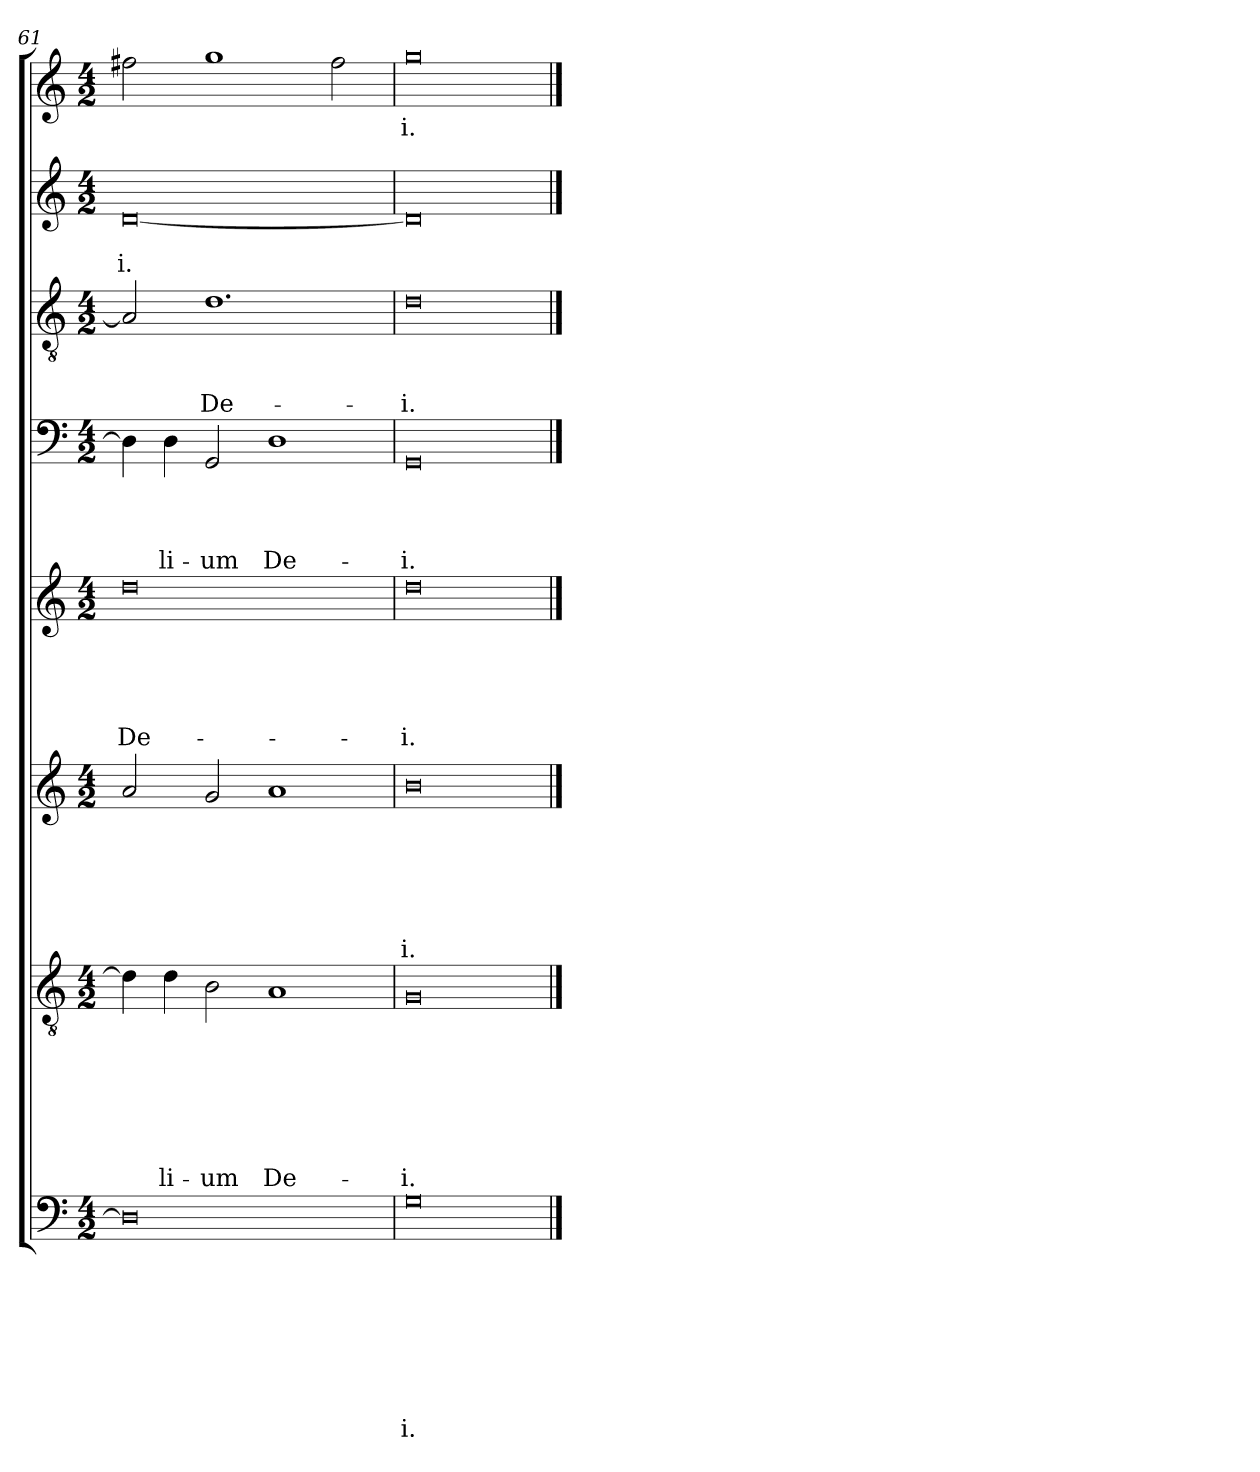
**kern	**text	**text	**text	**text	**text	**text	**text	**text	**kern	**text	**text	**text	**text	**text	**text	**text	**kern	**text	**text	**text	**text	**text	**text	**kern	**text	**text	**text	**text	**text	**kern	**text	**text	**text	**text	**kern	**text	**text	**text	**kern	**text	**text	**kern	**text
*part8	*part8	*part8	*part8	*part8	*part8	*part8	*part8	*part8	*part7	*part7	*part7	*part7	*part7	*part7	*part7	*part7	*part6	*part6	*part6	*part6	*part6	*part6	*part6	*part5	*part5	*part5	*part5	*part5	*part5	*part4	*part4	*part4	*part4	*part4	*part3	*part3	*part3	*part3	*part2	*part2	*part2	*part1	*part1
*staff8	*staff8	*staff8	*staff8	*staff8	*staff8	*staff8	*staff8	*staff8	*staff7	*staff7	*staff7	*staff7	*staff7	*staff7	*staff7	*staff7	*staff6	*staff6	*staff6	*staff6	*staff6	*staff6	*staff6	*staff5	*staff5	*staff5	*staff5	*staff5	*staff5	*staff4	*staff4	*staff4	*staff4	*staff4	*staff3	*staff3	*staff3	*staff3	*staff2	*staff2	*staff2	*staff1	*staff1
*clefF4	*	*	*	*	*	*	*	*	*clefGv2	*	*	*	*	*	*	*	*clefG2	*	*	*	*	*	*	*clefG2	*	*	*	*	*	*clefF4	*	*	*	*	*clefGv2	*	*	*	*clefG2	*	*	*clefG2	*
*k[]	*	*	*	*	*	*	*	*	*k[]	*	*	*	*	*	*	*	*k[]	*	*	*	*	*	*	*k[]	*	*	*	*	*	*k[]	*	*	*	*	*k[]	*	*	*	*k[]	*	*	*k[]	*
*C:	*	*	*	*	*	*	*	*	*C:	*	*	*	*	*	*	*	*C:	*	*	*	*	*	*	*C:	*	*	*	*	*	*C:	*	*	*	*	*C:	*	*	*	*C:	*	*	*C:	*
*M4/2	*	*	*	*	*	*	*	*	*M4/2	*	*	*	*	*	*	*	*M4/2	*	*	*	*	*	*	*M4/2	*	*	*	*	*	*M4/2	*	*	*	*	*M4/2	*	*	*	*M4/2	*	*	*M4/2	*
=61	=61	=61	=61	=61	=61	=61	=61	=61	=61	=61	=61	=61	=61	=61	=61	=61	=61	=61	=61	=61	=61	=61	=61	=61	=61	=61	=61	=61	=61	=61	=61	=61	=61	=61	=61	=61	=61	=61	=61	=61	=61	=61	=61
!	!	!	!	!	!	!	!	!	!	!	!	!	!	!	!	!	!	!	!	!	!	!	!	!	!	!	!	!	!LO:LY:b	!	!	!	!	!	!	!	!	!	!	!	!LO:LY:b	!	!
0D]	.	.	.	.	.	.	.	.	4d\]	.	.	.	.	.	.	.	2a/	.	.	.	.	.	.	0dd	.	.	.	.	De-	4D\]	.	.	.	.	2A/]	.	.	.	[0d	.	-i.	2ff#X\	.
!	!	!	!	!	!	!	!	!	!	!	!	!	!	!	!	!LO:LY:b	!	!	!	!	!	!	!	!	!	!	!	!	!	!	!	!	!	!LO:LY:b	!	!	!	!	!	!	!	!	!
.	.	.	.	.	.	.	.	.	4d\	.	.	.	.	.	.	-li-	.	.	.	.	.	.	.	.	.	.	.	.	.	4D\	.	.	.	-li-	.	.	.	.	.	.	.	.	.
!	!	!	!	!	!	!	!	!	!	!	!	!	!	!	!	!LO:LY:b	!	!	!	!	!	!	!	!	!	!	!	!	!	!	!	!	!	!LO:LY:b	!	!	!	!LO:LY:b	!	!	!	!	!
.	.	.	.	.	.	.	.	.	2B\	.	.	.	.	.	.	-um	2g/	.	.	.	.	.	.	.	.	.	.	.	.	2GG/	.	.	.	-um	1.d	.	.	De-	.	.	.	1gg	.
!	!	!	!	!	!	!	!	!	!	!	!	!	!	!	!	!LO:LY:b	!	!	!	!	!	!	!	!	!	!	!	!	!	!	!	!	!	!LO:LY:b	!	!	!	!	!	!	!	!	!
.	.	.	.	.	.	.	.	.	1A	.	.	.	.	.	.	De-	1a	.	.	.	.	.	.	.	.	.	.	.	.	1D	.	.	.	De-	.	.	.	.	.	.	.	.	.
.	.	.	.	.	.	.	.	.	.	.	.	.	.	.	.	.	.	.	.	.	.	.	.	.	.	.	.	.	.	.	.	.	.	.	.	.	.	.	.	.	.	2ff#\	.
=62	=62	=62	=62	=62	=62	=62	=62	=62	=62	=62	=62	=62	=62	=62	=62	=62	=62	=62	=62	=62	=62	=62	=62	=62	=62	=62	=62	=62	=62	=62	=62	=62	=62	=62	=62	=62	=62	=62	=62	=62	=62	=62	=62
!	!	!	!	!	!	!	!	!LO:LY:b	!	!	!	!	!	!	!	!LO:LY:b	!	!	!	!	!	!	!LO:LY:b	!	!	!	!	!	!LO:LY:b	!	!	!	!	!LO:LY:b	!	!	!	!LO:LY:b	!	!	!	!	!LO:LY:b
0G	.	.	.	.	.	.	.	-i.	0G	.	.	.	.	.	.	-i.	0b	.	.	.	.	.	-i.	0dd	.	.	.	.	-i.	0GG	.	.	.	-i.	0d	.	.	-i.	0d]	.	.	0gg	-i.
==	==	==	==	==	==	==	==	==	==	==	==	==	==	==	==	==	==	==	==	==	==	==	==	==	==	==	==	==	==	==	==	==	==	==	==	==	==	==	==	==	==	==	==
*-	*-	*-	*-	*-	*-	*-	*-	*-	*-	*-	*-	*-	*-	*-	*-	*-	*-	*-	*-	*-	*-	*-	*-	*-	*-	*-	*-	*-	*-	*-	*-	*-	*-	*-	*-	*-	*-	*-	*-	*-	*-	*-	*-
